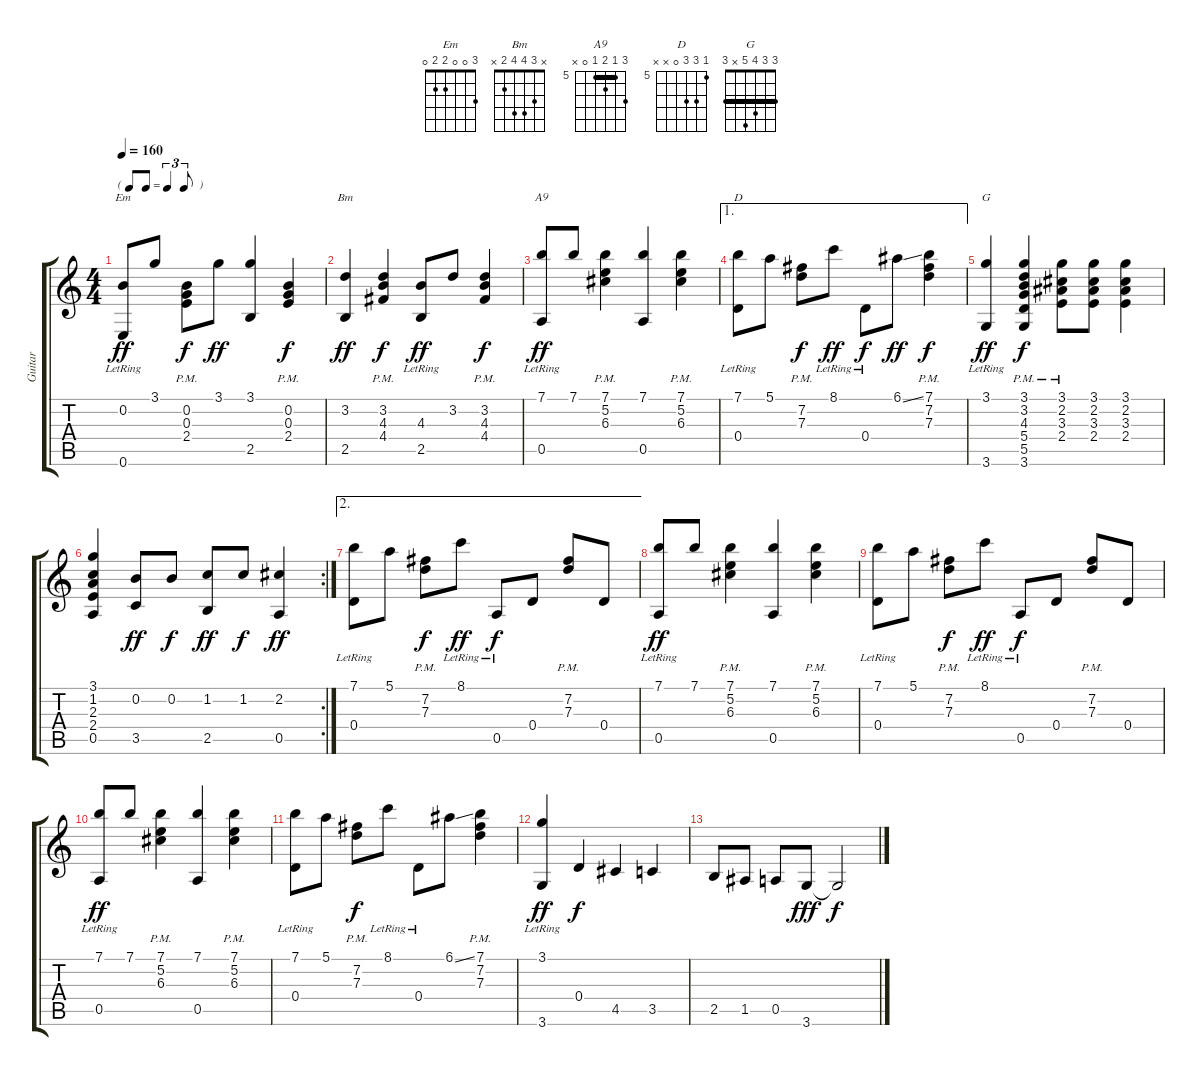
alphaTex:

\track ("Guitar" "Guitar") {instrument acousticguitarnylon}
\staff {score tabs}
\tuning (E4 B3 G3 D3 A2 E2) {hide}
\chord ("Em" 3 0 0 2 2 0)
\chord ("Bm" x 3 4 4 2 x)
\chord ("A9" 7 5 6 5 0 x) {firstfret 5 barre 5}
\chord ("D" 5 7 7 0 x x) {firstfret 5}
\chord ("G" 3 3 4 5 x 3) {barre 3}
\ts (4 4)
\tf triplet8th
\tempo 160
\clef g2
\ks c
(0.2 0.6{lr}).8{ch "Em" dy ff} 3.1.8 (0.2{pm} 0.3{pm} 2.4{pm}).8{dy f} 3.1.8{dy ff} (3.1 2.5).4 (0.2{pm} 0.3{pm} 2.4{pm}).4{dy f} |
(3.2 2.5).4{ch "Bm" dy ff} (3.2{pm} 4.3{pm} 4.4{pm}).4{dy f} (4.3 2.5{lr}).8{dy ff} 3.2.8 (3.2{pm} 4.3{pm} 4.4{pm}).4{dy f} |
(7.1 0.5{lr}).8{ch "A9" dy ff} 7.1.8 (7.1{pm} 5.2{pm} 6.3{pm}).4 (7.1 0.5).4 (7.1{pm} 5.2{pm} 6.3{pm}).4 |
\ae 1
(7.1 0.4{lr}).8{ch "D"} 5.1.8 (7.2{pm} 7.3{pm}).8{dy f} 8.1{lr}.8{dy ff} 0.4{lr}.8{dy f} 6.1{ss}.8{dy ff} (7.1{pm} 7.2{pm} 7.3{pm}).4{dy f} |
(3.1{lr} 3.6).4{ch "G" dy ff} (3.1{pm} 3.2{pm} 4.3{pm} 5.4{pm} 5.5{pm} 3.6{pm}).4{dy f} (3.1{pm} 2.2{pm} 3.3{pm} 2.4{pm}).8 (3.1 2.2 3.3 2.4).8 (3.1 2.2 3.3 2.4).4 |
\rc 2
(3.1 1.2 2.3 2.4 0.5).4 (0.2 3.5).8{dy ff} 0.2.8{dy f} (1.2 2.5).8{dy ff} 1.2.8{dy f} (2.2 0.5).4{dy ff} |
\ae 2
(7.1 0.4{lr}).8 5.1.8 (7.2{pm} 7.3{pm}).8{dy f} 8.1{lr}.8{dy ff} 0.5{lr}.8{dy f} 0.4.8 (7.2{pm} 7.3{pm}).8 0.4.8 |
(7.1 0.5{lr}).8{dy ff} 7.1.8 (7.1{pm} 5.2{pm} 6.3{pm}).4 (7.1 0.5).4 (7.1{pm} 5.2{pm} 6.3{pm}).4 |
(7.1 0.4{lr}).8 5.1.8 (7.2{pm} 7.3{pm}).8{dy f} 8.1{lr}.8{dy ff} 0.5{lr}.8{dy f} 0.4.8 (7.2{pm} 7.3{pm}).8 0.4.8 |
(7.1 0.5{lr}).8{dy ff} 7.1.8 (7.1{pm} 5.2{pm} 6.3{pm}).4 (7.1 0.5).4 (7.1{pm} 5.2{pm} 6.3{pm}).4 |
(7.1 0.4{lr}).8 5.1.8 (7.2{pm} 7.3{pm}).8{dy f} 8.1{lr}.8 0.4{lr}.8 6.1{ss}.8 (7.1{pm} 7.2{pm} 7.3{pm}).4 |
(3.1{lr} 3.6).4{dy ff} 0.4.4{dy f} 4.5.4 3.5.4 |
2.5.8 1.5.8 0.5.8 3.6.8{dy fff} 3.6{t}.2{dy f}
